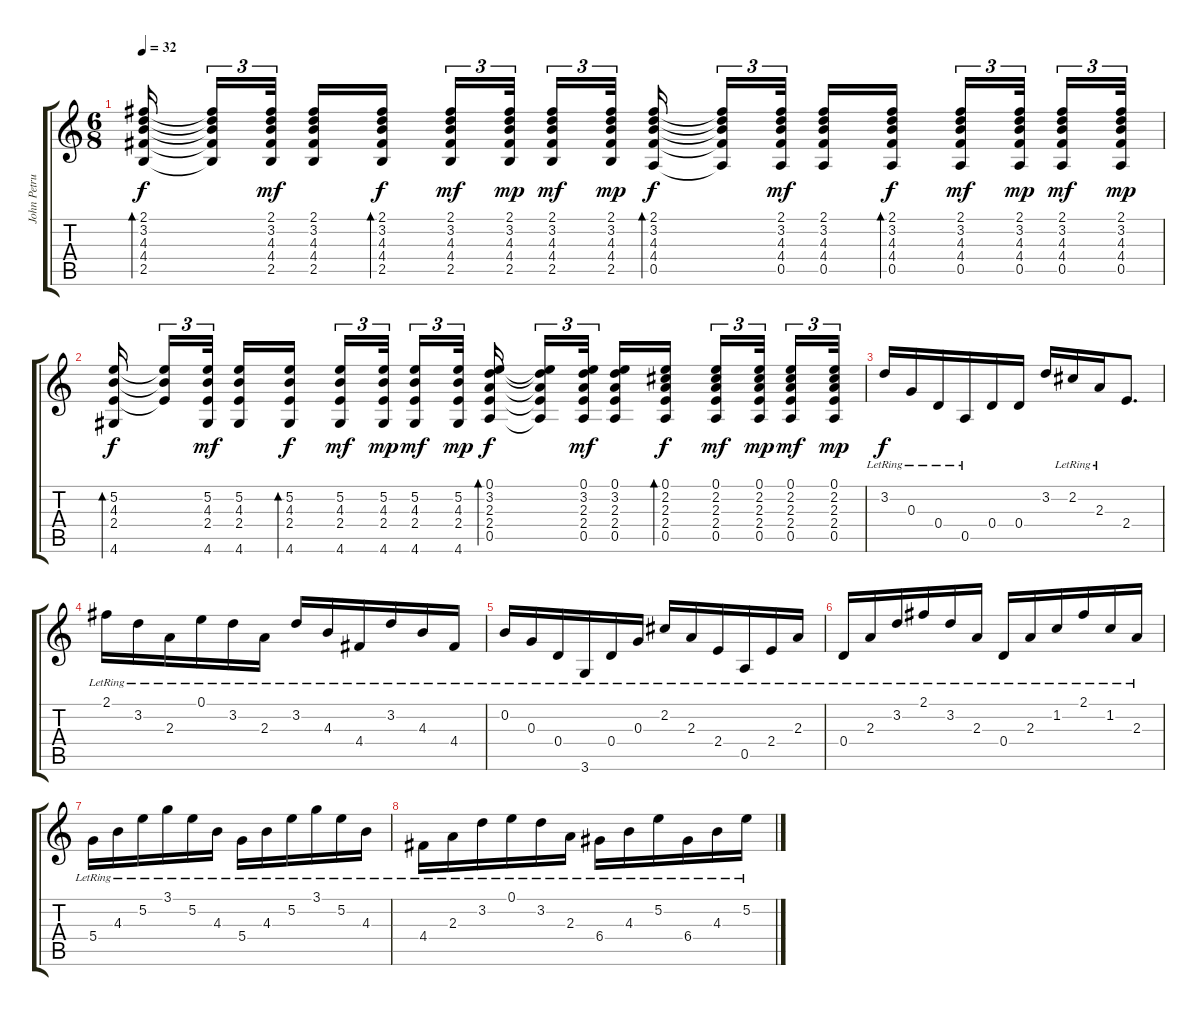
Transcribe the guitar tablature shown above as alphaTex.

\track ("John Petrucci" "John Petru") {instrument acousticguitarsteel}
\staff {score tabs}
\tuning (E4 B3 G3 D3 A2 E2) {hide}
\ts (6 8)
\tempo 32
\clef g2
\ks c
(2.1 3.2 4.3 4.4 2.5).16{bd 30 dy f beam splitsecondary} (2.1{t} 3.2{t} 4.3{t} 4.4{t} 2.5{t}).16{tu (3 2)} (2.1 3.2 4.3 4.4 2.5).32{tu (3 2) dy mf beam splitsecondary} (2.1 3.2 4.3 4.4 2.5).16 (2.1 3.2 4.3 4.4 2.5).16{bd 30 dy f beam splitsecondary} (2.1 3.2 4.3 4.4 2.5).16{tu (3 2) dy mf} (2.1 3.2 4.3 4.4 2.5).32{tu (3 2) dy mp beam splitsecondary} (2.1 3.2 4.3 4.4 2.5).16{tu (3 2) dy mf} (2.1 3.2 4.3 4.4 2.5).32{tu (3 2) dy mp} (2.1 3.2 4.3 4.4 0.5).16{bd 30 dy f beam splitsecondary} (2.1{t} 3.2{t} 4.3{t} 4.4{t} 0.5{t}).16{tu (3 2)} (2.1 3.2 4.3 4.4 0.5).32{tu (3 2) dy mf beam splitsecondary} (2.1 3.2 4.3 4.4 0.5).16 (2.1 3.2 4.3 4.4 0.5).16{bd 30 dy f beam splitsecondary} (2.1 3.2 4.3 4.4 0.5).16{tu (3 2) dy mf} (2.1 3.2 4.3 4.4 0.5).32{tu (3 2) dy mp beam splitsecondary} (2.1 3.2 4.3 4.4 0.5).16{tu (3 2) dy mf} (2.1 3.2 4.3 4.4 0.5).32{tu (3 2) dy mp} |
(5.2 4.3 2.4 4.6).16{bd 30 dy f beam splitsecondary} (5.2{t} 4.3{t} 2.4{t}).16{tu (3 2)} (5.2 4.3 2.4 4.6).32{tu (3 2) dy mf beam splitsecondary} (5.2 4.3 2.4 4.6).16 (5.2 4.3 2.4 4.6).16{bd 30 dy f beam splitsecondary} (5.2 4.3 2.4 4.6).16{tu (3 2) dy mf} (5.2 4.3 2.4 4.6).32{tu (3 2) dy mp beam splitsecondary} (5.2 4.3 2.4 4.6).16{tu (3 2) dy mf} (5.2 4.3 2.4 4.6).32{tu (3 2) dy mp} (0.1 3.2 2.3 2.4 0.5).16{bd 30 dy f beam splitsecondary} (0.1{t} 3.2{t} 2.3{t} 2.4{t} 0.5{t}).16{tu (3 2)} (0.1 3.2 2.3 2.4 0.5).32{tu (3 2) dy mf beam splitsecondary} (0.1 3.2 2.3 2.4 0.5).16 (0.1 2.2 2.3 2.4 0.5).16{bd 30 dy f beam splitsecondary} (0.1 2.2 2.3 2.4 0.5).16{tu (3 2) dy mf} (0.1 2.2 2.3 2.4 0.5).32{tu (3 2) dy mp beam splitsecondary} (0.1 2.2 2.3 2.4 0.5).16{tu (3 2) dy mf} (0.1 2.2 2.3 2.4 0.5).32{tu (3 2) dy mp} |
3.2{lr}.16{dy f volume 14 instrument pad7halo} 0.3{lr}.16 0.4{lr}.16 0.5{lr}.16 0.4.16 0.4.16 3.2.16 2.2{lr}.16 2.3{lr}.16 2.4.8{d} |
2.1{lr}.16 3.2{lr}.16 2.3{lr}.16 0.1{lr}.16 3.2{lr}.16 2.3{lr}.16 3.2{lr}.16 4.3{lr}.16 4.4{lr}.16 3.2{lr}.16 4.3{lr}.16 4.4{lr}.16 |
0.2{lr}.16 0.3{lr}.16 0.4{lr}.16 3.6{lr}.16 0.4{lr}.16 0.3{lr}.16 2.2{lr}.16 2.3{lr}.16 2.4{lr}.16 0.5{lr}.16 2.4{lr}.16 2.3{lr}.16 |
0.4{lr}.16 2.3{lr}.16 3.2{lr}.16 2.1{lr}.16 3.2{lr}.16 2.3{lr}.16 0.4{lr}.16 2.3{lr}.16 1.2{lr}.16 2.1{lr}.16 1.2{lr}.16 2.3{lr}.16 |
5.4{lr}.16 4.3{lr}.16 5.2{lr}.16 3.1{lr}.16 5.2{lr}.16 4.3{lr}.16 5.4{lr}.16 4.3{lr}.16 5.2{lr}.16 3.1{lr}.16 5.2{lr}.16 4.3{lr}.16 |
4.4{lr}.16 2.3{lr}.16 3.2{lr}.16 0.1{lr}.16 3.2{lr}.16 2.3{lr}.16 6.4{lr}.16 4.3{lr}.16 5.2{lr}.16 6.4{lr}.16 4.3{lr}.16 5.2{lr}.16
